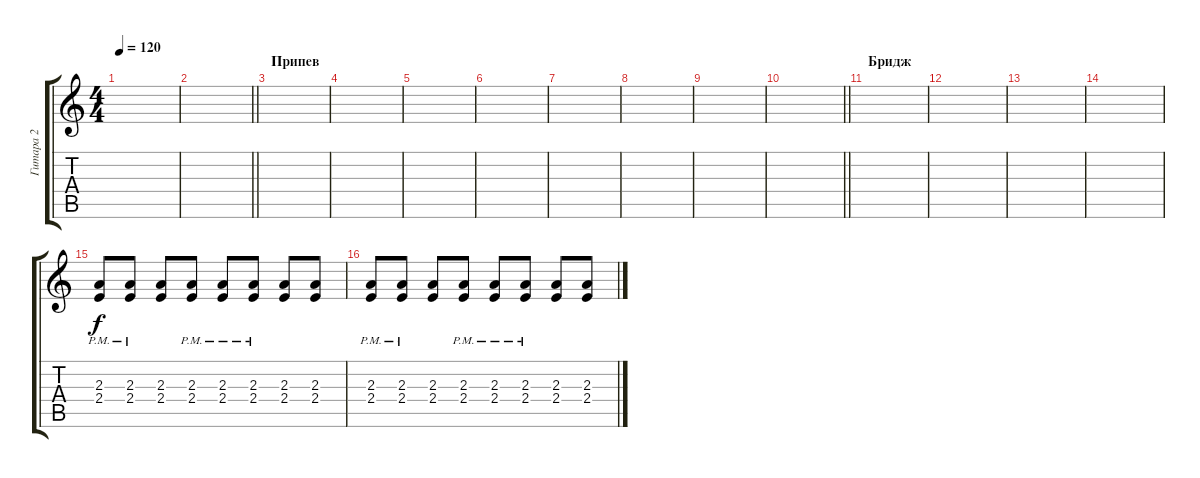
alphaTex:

\track ("Гитара 2" "Гитара 2") {instrument distortionguitar}
\staff {score tabs}
\tuning (E4 B3 G3 D3 A2 E2) {hide}
\ts (4 4)
\tempo 120
\clef g2
\ks c
|
\barLineRight lightlight
|
\section ("" "Припев")
|
|
|
|
|
|
|
\barLineRight lightlight
|
\section ("" "Бридж")
|
|
|
|
(2.3{pm} 2.4{pm}).8 (2.3{pm} 2.4{pm}).8 (2.3 2.4).8 (2.3{pm} 2.4{pm}).8 (2.3{pm} 2.4{pm}).8 (2.3{pm} 2.4{pm}).8 (2.3 2.4).8 (2.3 2.4).8 |
(2.3{pm} 2.4{pm}).8 (2.3{pm} 2.4{pm}).8 (2.3 2.4).8 (2.3{pm} 2.4{pm}).8 (2.3{pm} 2.4{pm}).8 (2.3{pm} 2.4{pm}).8 (2.3 2.4).8 (2.3 2.4).8
